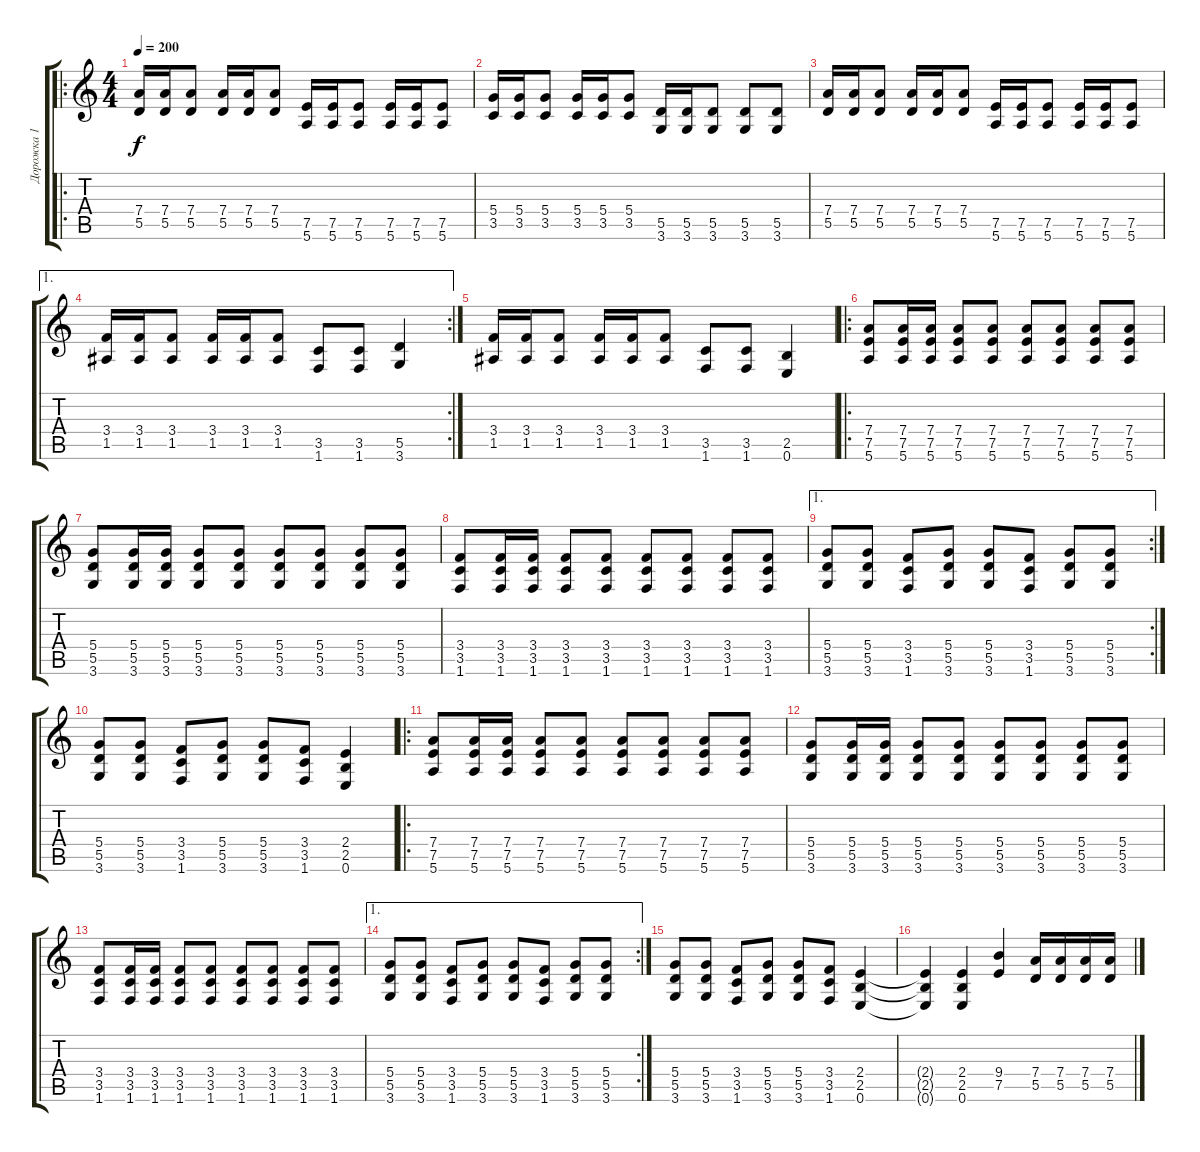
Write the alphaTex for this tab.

\track ("Дорожка 1" "Дорожка 1") {instrument distortionguitar}
\staff {score tabs}
\tuning (E4 B3 G3 D3 A2 E2) {hide}
\ro
\ts (4 4)
\tempo 200
\clef g2
\ks c
(7.4 5.5).16{dy f} (7.4 5.5).16 (7.4 5.5).8 (7.4 5.5).16 (7.4 5.5).16 (7.4 5.5).8 (7.5 5.6).16 (7.5 5.6).16 (7.5 5.6).8 (7.5 5.6).16 (7.5 5.6).16 (7.5 5.6).8 |
(5.4 3.5).16 (5.4 3.5).16 (5.4 3.5).8 (5.4 3.5).16 (5.4 3.5).16 (5.4 3.5).8 (5.5 3.6).16 (5.5 3.6).16 (5.5 3.6).8 (5.5 3.6).8 (5.5 3.6).8 |
(7.4 5.5).16 (7.4 5.5).16 (7.4 5.5).8 (7.4 5.5).16 (7.4 5.5).16 (7.4 5.5).8 (7.5 5.6).16 (7.5 5.6).16 (7.5 5.6).8 (7.5 5.6).16 (7.5 5.6).16 (7.5 5.6).8 |
\ae 1
\rc 2
(3.4 1.5).16 (3.4 1.5).16 (3.4 1.5).8 (3.4 1.5).16 (3.4 1.5).16 (3.4 1.5).8 (3.5 1.6).8 (3.5 1.6).8 (5.5 3.6).4 |
(3.4 1.5).16 (3.4 1.5).16 (3.4 1.5).8 (3.4 1.5).16 (3.4 1.5).16 (3.4 1.5).8 (3.5 1.6).8 (3.5 1.6).8 (2.5 0.6).4 |
\ro
(7.4 7.5 5.6).8 (7.4 7.5 5.6).16 (7.4 7.5 5.6).16 (7.4 7.5 5.6).8 (7.4 7.5 5.6).8 (7.4 7.5 5.6).8 (7.4 7.5 5.6).8 (7.4 7.5 5.6).8 (7.4 7.5 5.6).8 |
(5.4 5.5 3.6).8 (5.4 5.5 3.6).16 (5.4 5.5 3.6).16 (5.4 5.5 3.6).8 (5.4 5.5 3.6).8 (5.4 5.5 3.6).8 (5.4 5.5 3.6).8 (5.4 5.5 3.6).8 (5.4 5.5 3.6).8 |
(3.4 3.5 1.6).8 (3.4 3.5 1.6).16 (3.4 3.5 1.6).16 (3.4 3.5 1.6).8 (3.4 3.5 1.6).8 (3.4 3.5 1.6).8 (3.4 3.5 1.6).8 (3.4 3.5 1.6).8 (3.4 3.5 1.6).8 |
\ae 1
\rc 2
(5.4 5.5 3.6).8 (5.4 5.5 3.6).8 (3.4 3.5 1.6).8 (5.4 5.5 3.6).8 (5.4 5.5 3.6).8 (3.4 3.5 1.6).8 (5.4 5.5 3.6).8 (5.4 5.5 3.6).8 |
(5.4 5.5 3.6).8 (5.4 5.5 3.6).8 (3.4 3.5 1.6).8 (5.4 5.5 3.6).8 (5.4 5.5 3.6).8 (3.4 3.5 1.6).8 (2.4 2.5 0.6).4 |
\ro
(7.4 7.5 5.6).8 (7.4 7.5 5.6).16 (7.4 7.5 5.6).16 (7.4 7.5 5.6).8 (7.4 7.5 5.6).8 (7.4 7.5 5.6).8 (7.4 7.5 5.6).8 (7.4 7.5 5.6).8 (7.4 7.5 5.6).8 |
(5.4 5.5 3.6).8 (5.4 5.5 3.6).16 (5.4 5.5 3.6).16 (5.4 5.5 3.6).8 (5.4 5.5 3.6).8 (5.4 5.5 3.6).8 (5.4 5.5 3.6).8 (5.4 5.5 3.6).8 (5.4 5.5 3.6).8 |
(3.4 3.5 1.6).8 (3.4 3.5 1.6).16 (3.4 3.5 1.6).16 (3.4 3.5 1.6).8 (3.4 3.5 1.6).8 (3.4 3.5 1.6).8 (3.4 3.5 1.6).8 (3.4 3.5 1.6).8 (3.4 3.5 1.6).8 |
\ae 1
\rc 2
(5.4 5.5 3.6).8 (5.4 5.5 3.6).8 (3.4 3.5 1.6).8 (5.4 5.5 3.6).8 (5.4 5.5 3.6).8 (3.4 3.5 1.6).8 (5.4 5.5 3.6).8 (5.4 5.5 3.6).8 |
(5.4 5.5 3.6).8 (5.4 5.5 3.6).8 (3.4 3.5 1.6).8 (5.4 5.5 3.6).8 (5.4 5.5 3.6).8 (3.4 3.5 1.6).8 (2.4 2.5 0.6).4 |
(2.4{t} 2.5{t} 0.6{t}).4 (2.4 2.5 0.6).4 (9.4 7.5).4 (7.4 5.5).16 (7.4 5.5).16 (7.4 5.5).16 (7.4 5.5).16
